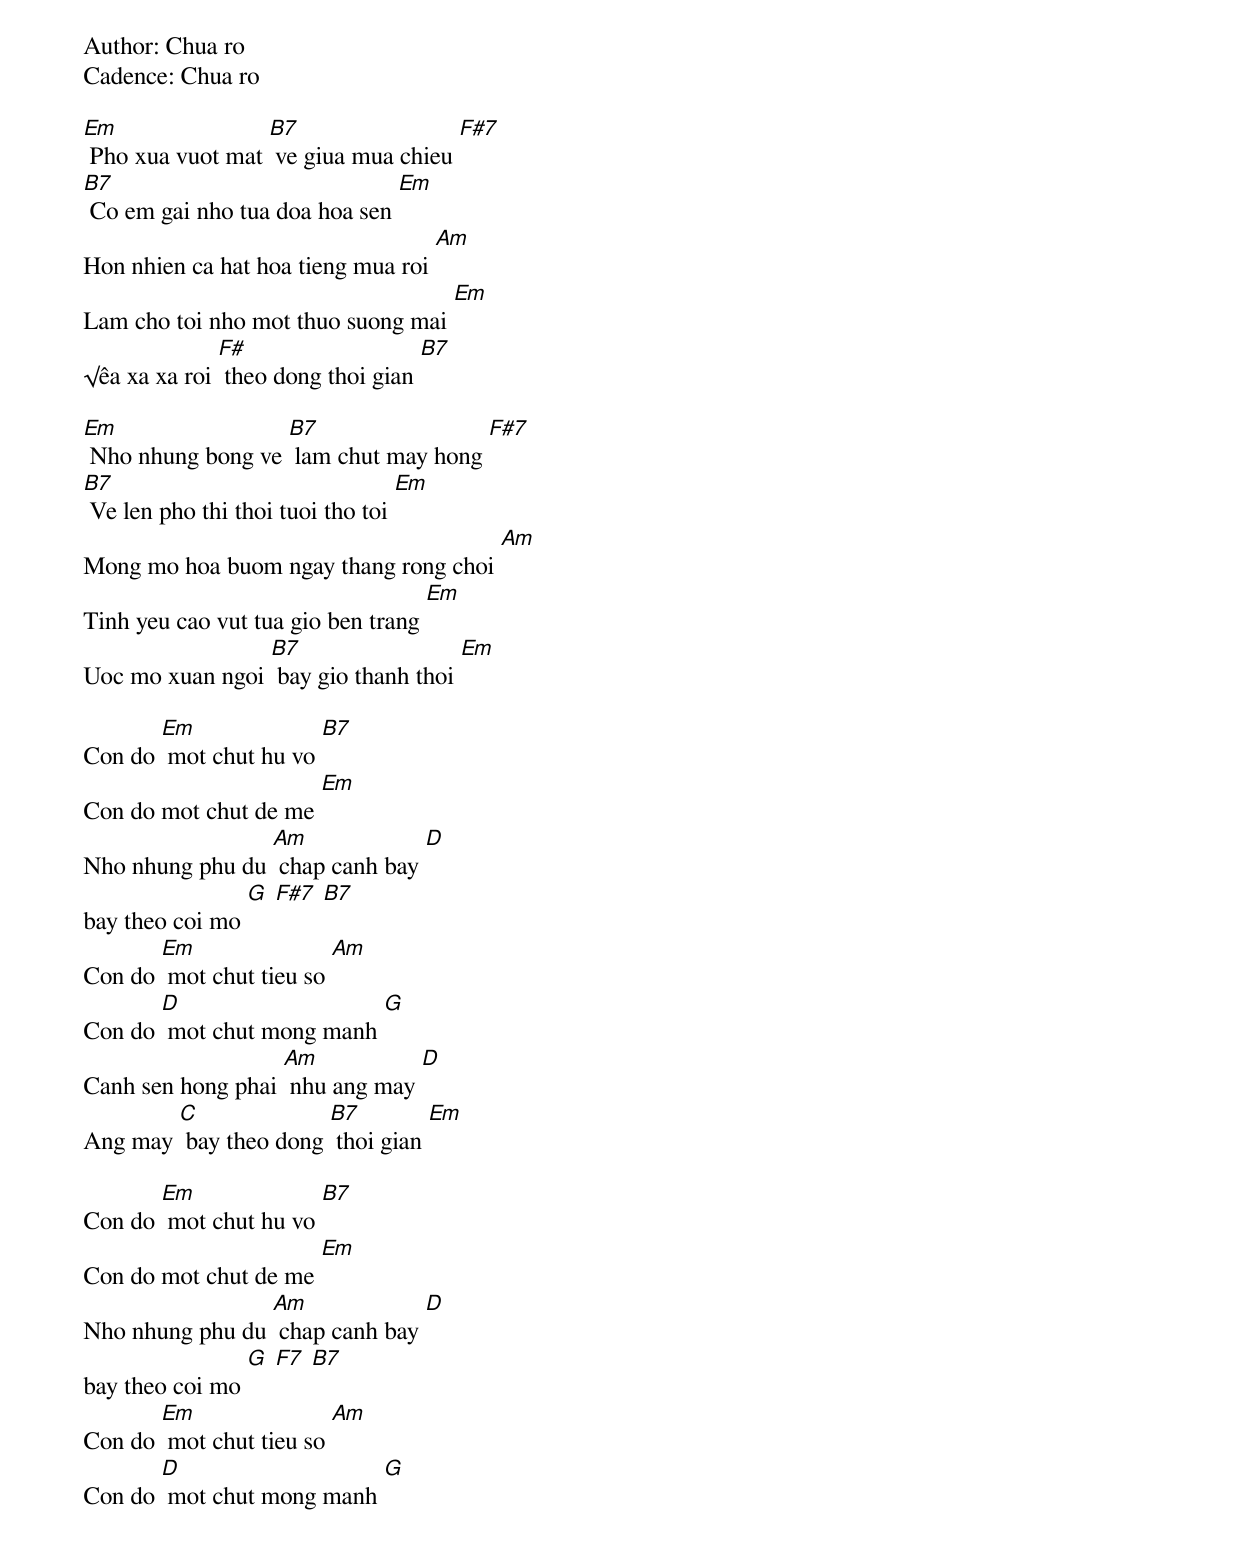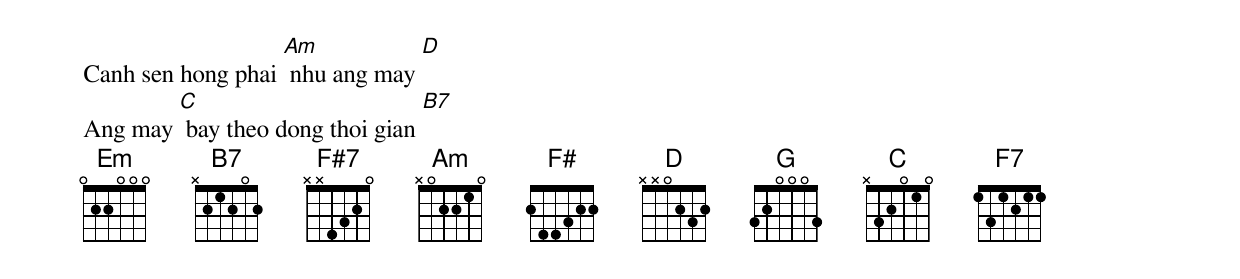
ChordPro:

Author: Chua ro
Cadence: Chua ro

[Em] Pho xua vuot mat [B7] ve giua mua chieu [F#7]
[B7] Co em gai nho tua doa hoa sen [Em]
Hon nhien ca hat hoa tieng mua roi [Am]
Lam cho toi nho mot thuo suong mai [Em]
√êa xa xa roi [F#] theo dong thoi gian [B7]

[Em] Nho nhung bong ve [B7] lam chut may hong [F#7]
[B7] Ve len pho thi thoi tuoi tho toi [Em]
Mong mo hoa buom ngay thang rong choi [Am]
Tinh yeu cao vut tua gio ben trang [Em]
Uoc mo xuan ngoi [B7] bay gio thanh thoi [Em]

Con do [Em] mot chut hu vo [B7]
Con do mot chut de me [Em]
Nho nhung phu du [Am] chap canh bay [D]
bay theo coi mo [G] [F#7] [B7]
Con do [Em] mot chut tieu so [Am]
Con do [D] mot chut mong manh [G]
Canh sen hong phai [Am] nhu ang may [D]
Ang may [C] bay theo dong [B7] thoi gian [Em]

Con do [Em] mot chut hu vo [B7]
Con do mot chut de me [Em]
Nho nhung phu du [Am] chap canh bay [D]
bay theo coi mo [G] [F7] [B7]
Con do [Em] mot chut tieu so [Am]
Con do [D] mot chut mong manh [G]
Canh sen hong phai [Am] nhu ang may [D]
Ang may [C] bay theo dong thoi gian [B7]
